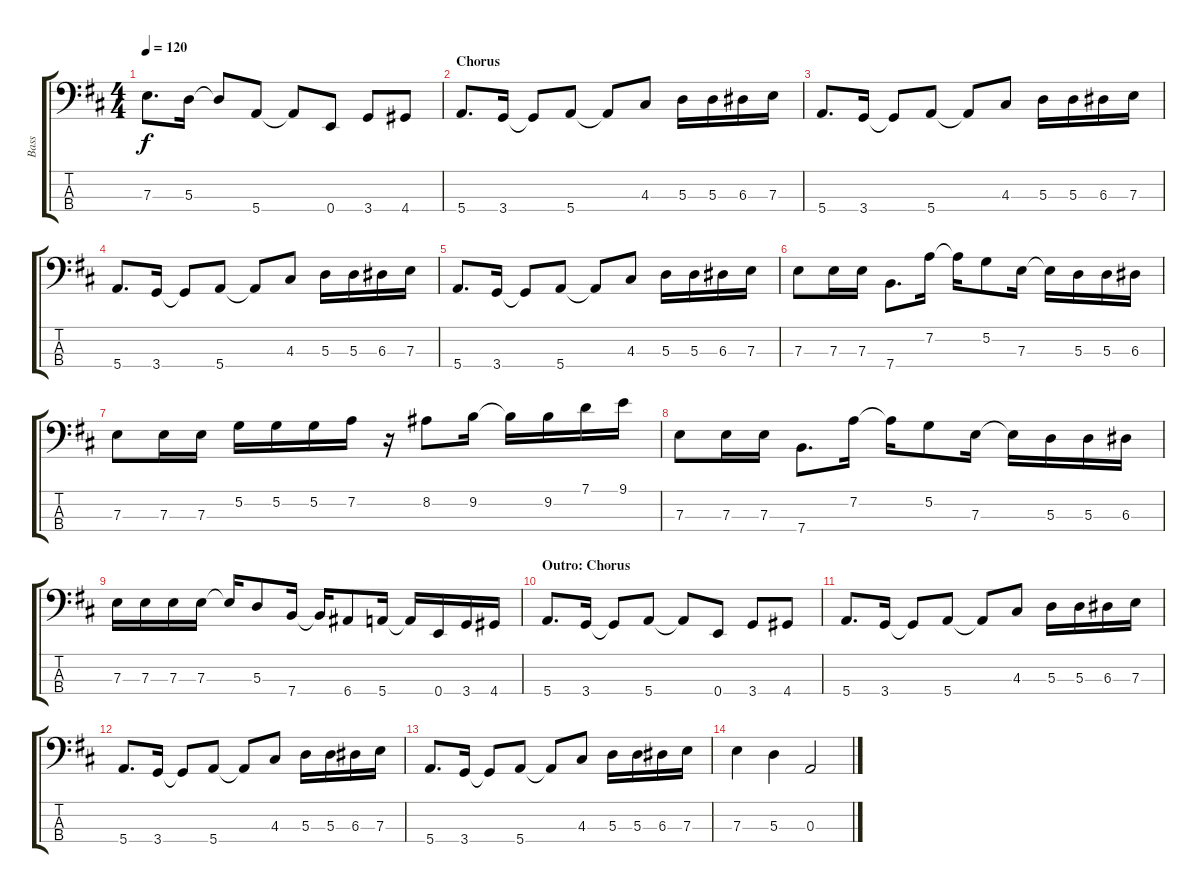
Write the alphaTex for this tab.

\track ("Bass" "Bass") {instrument electricbassfinger}
\staff {score tabs}
\tuning (G2 D2 A1 E1) {hide}
\ts (4 4)
\tempo 120
\clef f4
\ks d
7.3.8{d dy f} 5.3.16 5.3{t}.8 5.4.8 5.4{t}.8 0.4.8 3.4.8 4.4.8 |
\section ("" "Chorus")
5.4.8{d} 3.4.16 3.4{t}.8 5.4.8 5.4{t}.8 4.3.8 5.3.16 5.3.16 6.3.16 7.3.16 |
5.4.8{d} 3.4.16 3.4{t}.8 5.4.8 5.4{t}.8 4.3.8 5.3.16 5.3.16 6.3.16 7.3.16 |
5.4.8{d} 3.4.16 3.4{t}.8 5.4.8 5.4{t}.8 4.3.8 5.3.16 5.3.16 6.3.16 7.3.16 |
5.4.8{d} 3.4.16 3.4{t}.8 5.4.8 5.4{t}.8 4.3.8 5.3.16 5.3.16 6.3.16 7.3.16 |
7.3.8 7.3.16 7.3.16 7.4.8{d} 7.2.16 7.2{t}.16 5.2.8 7.3.16 7.3{t}.16 5.3.16 5.3.16 6.3.16 |
7.3.8 7.3.16 7.3.16 5.2.16 5.2.16 5.2.16 7.2.16 r.16 8.2.8 9.2.16 9.2{t}.16 9.2.16 7.1.16 9.1.16 |
7.3.8 7.3.16 7.3.16 7.4.8{d} 7.2.16 7.2{t}.16 5.2.8 7.3.16 7.3{t}.16 5.3.16 5.3.16 6.3.16 |
7.3.16 7.3.16 7.3.16 7.3.16 7.3{t}.16 5.3.8 7.4.16 7.4{t}.16 6.4.8 5.4.16 5.4{t}.16 0.4.16 3.4.16 4.4.16 |
\section ("" "Outro: Chorus")
5.4.8{d} 3.4.16 3.4{t}.8 5.4.8 5.4{t}.8 0.4.8 3.4.8 4.4.8 |
5.4.8{d} 3.4.16 3.4{t}.8 5.4.8 5.4{t}.8 4.3.8 5.3.16 5.3.16 6.3.16 7.3.16 |
5.4.8{d} 3.4.16 3.4{t}.8 5.4.8 5.4{t}.8 4.3.8 5.3.16 5.3.16 6.3.16 7.3.16 |
5.4.8{d} 3.4.16 3.4{t}.8 5.4.8 5.4{t}.8 4.3.8 5.3.16 5.3.16 6.3.16 7.3.16 |
7.3.4 5.3.4 0.3.2
